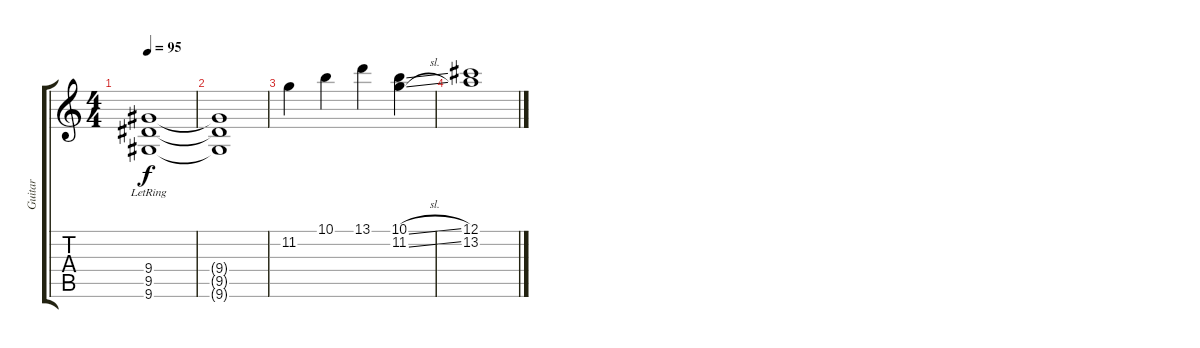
\track ("Guitar" "Guitar") {instrument electricguitarjazz}
\staff {score tabs}
\tuning (Db4 Ab3 E3 B2 Gb2 B1) {hide}
\ts (4 4)
\tempo 95
\clef g2
\ks c
(9.4{lr} 9.5{lr} 9.6{lr}).1{dy f volume 0} |
(9.4{t} 9.5{t} 9.6{t}).1 |
11.2.4{volume 10 instrument electricguitarjazz} 10.1.4 13.1.4 (10.1{sl} 11.2{sl}).4 |
(12.1 13.2).1
